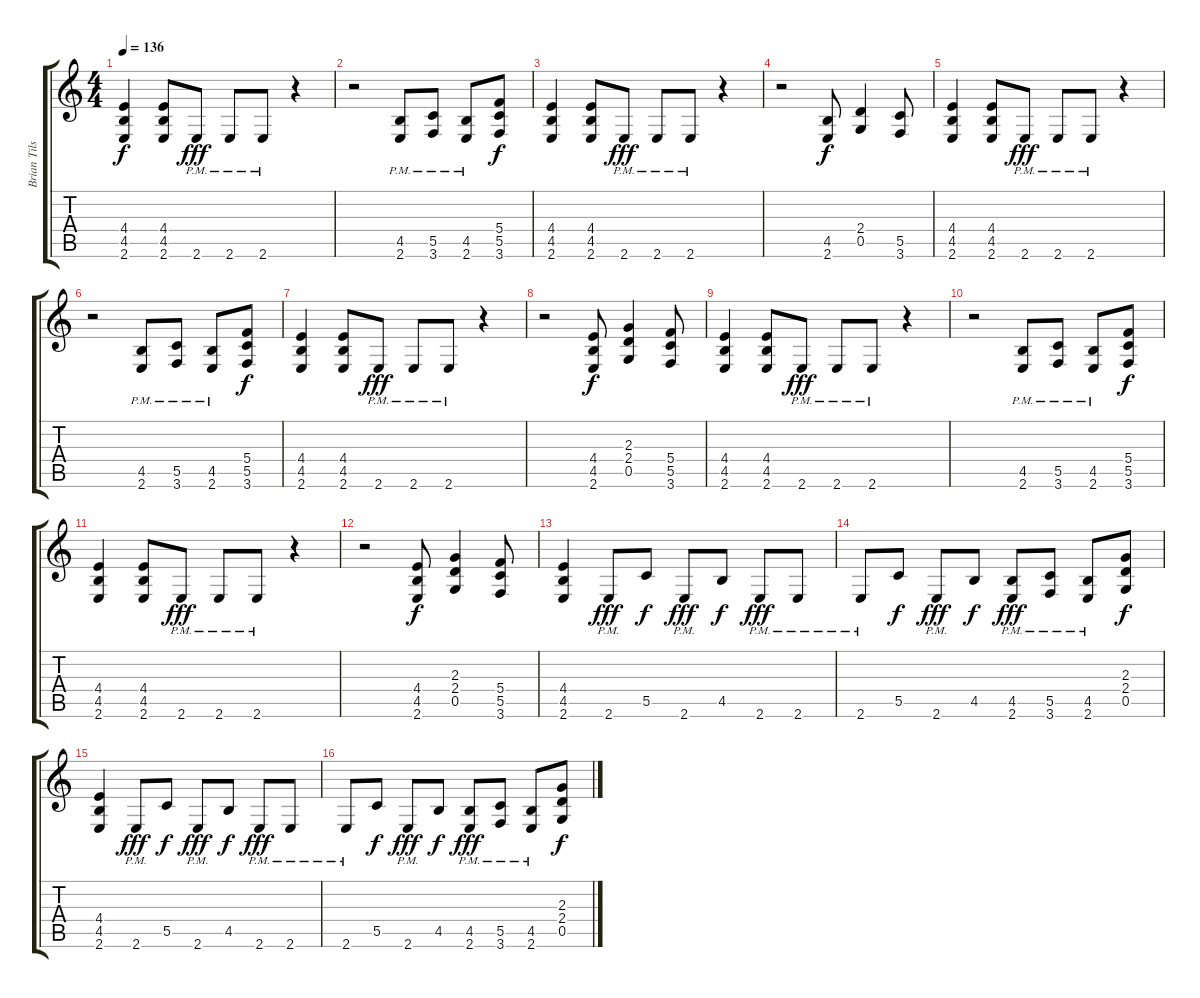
\track ("Brian Tilse" "Brian Tils") {instrument distortionguitar}
\staff {score tabs}
\tuning (D4 A3 F3 C3 G2 D2) {hide}
\ts (4 4)
\tempo 136
\clef g2
\ks c
(4.4 4.5 2.6).4{dy f} (4.4 4.5 2.6).8 2.6{pm}.8{dy fff} 2.6{pm}.8 2.6{pm}.8 r.4 |
r.2 (4.5{pm} 2.6{pm}).8 (5.5{pm} 3.6{pm}).8 (4.5{pm} 2.6{pm}).8 (5.4 5.5 3.6).8{dy f} |
(4.4 4.5 2.6).4 (4.4 4.5 2.6).8 2.6{pm}.8{dy fff} 2.6{pm}.8 2.6{pm}.8 r.4 |
r.2 (4.5 2.6).8{dy f} (2.4 0.5).4 (5.5 3.6).8 |
(4.4 4.5 2.6).4 (4.4 4.5 2.6).8 2.6{pm}.8{dy fff} 2.6{pm}.8 2.6{pm}.8 r.4 |
r.2 (4.5{pm} 2.6{pm}).8 (5.5{pm} 3.6{pm}).8 (4.5{pm} 2.6{pm}).8 (5.4 5.5 3.6).8{dy f} |
(4.4 4.5 2.6).4 (4.4 4.5 2.6).8 2.6{pm}.8{dy fff} 2.6{pm}.8 2.6{pm}.8 r.4 |
r.2 (4.4 4.5 2.6).8{dy f} (2.3 2.4 0.5).4 (5.4 5.5 3.6).8 |
(4.4 4.5 2.6).4 (4.4 4.5 2.6).8 2.6{pm}.8{dy fff} 2.6{pm}.8 2.6{pm}.8 r.4 |
r.2 (4.5{pm} 2.6{pm}).8 (5.5{pm} 3.6{pm}).8 (4.5{pm} 2.6{pm}).8 (5.4 5.5 3.6).8{dy f} |
(4.4 4.5 2.6).4 (4.4 4.5 2.6).8 2.6{pm}.8{dy fff} 2.6{pm}.8 2.6{pm}.8 r.4 |
r.2 (4.4 4.5 2.6).8{dy f} (2.3 2.4 0.5).4 (5.4 5.5 3.6).8 |
(4.4 4.5 2.6).4 2.6{pm}.8{dy fff} 5.5.8{dy f} 2.6{pm}.8{dy fff} 4.5.8{dy f} 2.6{pm}.8{dy fff} 2.6{pm}.8 |
2.6{pm}.8 5.5.8{dy f} 2.6{pm}.8{dy fff} 4.5.8{dy f} (4.5{pm} 2.6{pm}).8{dy fff} (5.5{pm} 3.6{pm}).8 (4.5{pm} 2.6{pm}).8 (2.3 2.4 0.5).8{dy f} |
(4.4 4.5 2.6).4 2.6{pm}.8{dy fff} 5.5.8{dy f} 2.6{pm}.8{dy fff} 4.5.8{dy f} 2.6{pm}.8{dy fff} 2.6{pm}.8 |
2.6{pm}.8 5.5.8{dy f} 2.6{pm}.8{dy fff} 4.5.8{dy f} (4.5{pm} 2.6{pm}).8{dy fff} (5.5{pm} 3.6{pm}).8 (4.5{pm} 2.6{pm}).8 (2.3 2.4 0.5).8{dy f}
